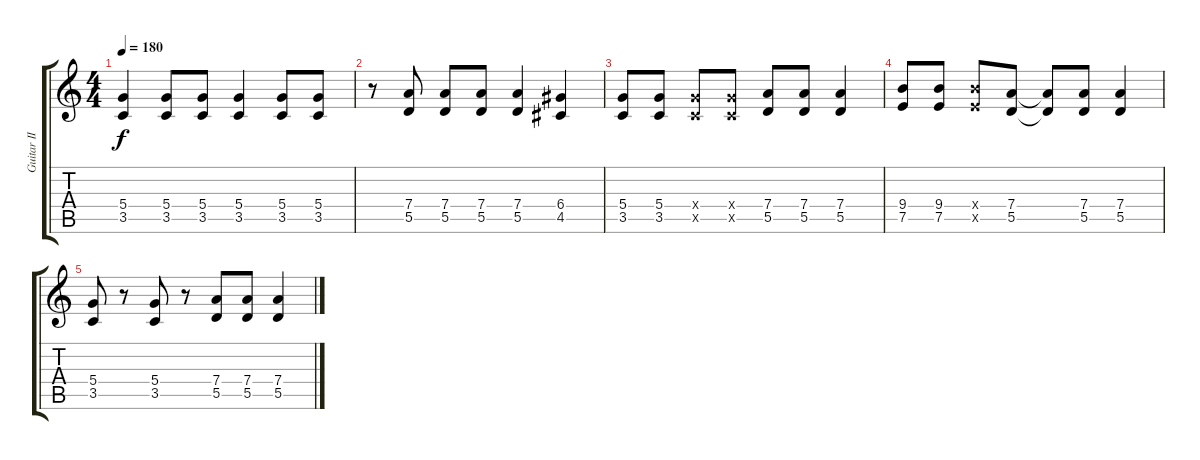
\track ("Guitar II" "Guitar II") {instrument overdrivenguitar}
\staff {score tabs}
\tuning (E4 B3 G3 D3 A2 E2) {hide}
\ts (4 4)
\tempo 180
\clef g2
\ks c
(5.4 3.5).4{dy f} (5.4 3.5).8 (5.4 3.5).8 (5.4 3.5).4 (5.4 3.5).8 (5.4 3.5).8 |
r.8 (7.4 5.5).8 (7.4 5.5).8 (7.4 5.5).8 (7.4 5.5).4 (6.4 4.5).4 |
(5.4 3.5).8 (5.4 3.5).8 (5.4{x} 3.5{x}).8 (5.4{x} 3.5{x}).8 (7.4 5.5).8 (7.4 5.5).8 (7.4 5.5).4 |
(9.4 7.5).8 (9.4 7.5).8 (9.4{x} 7.5{x}).8 (7.4 5.5).8 (7.4{t} 5.5{t}).8 (7.4 5.5).8 (7.4 5.5).4 |
(5.4 3.5).8 r.8 (5.4 3.5).8 r.8 (7.4 5.5).8 (7.4 5.5).8 (7.4 5.5).4
